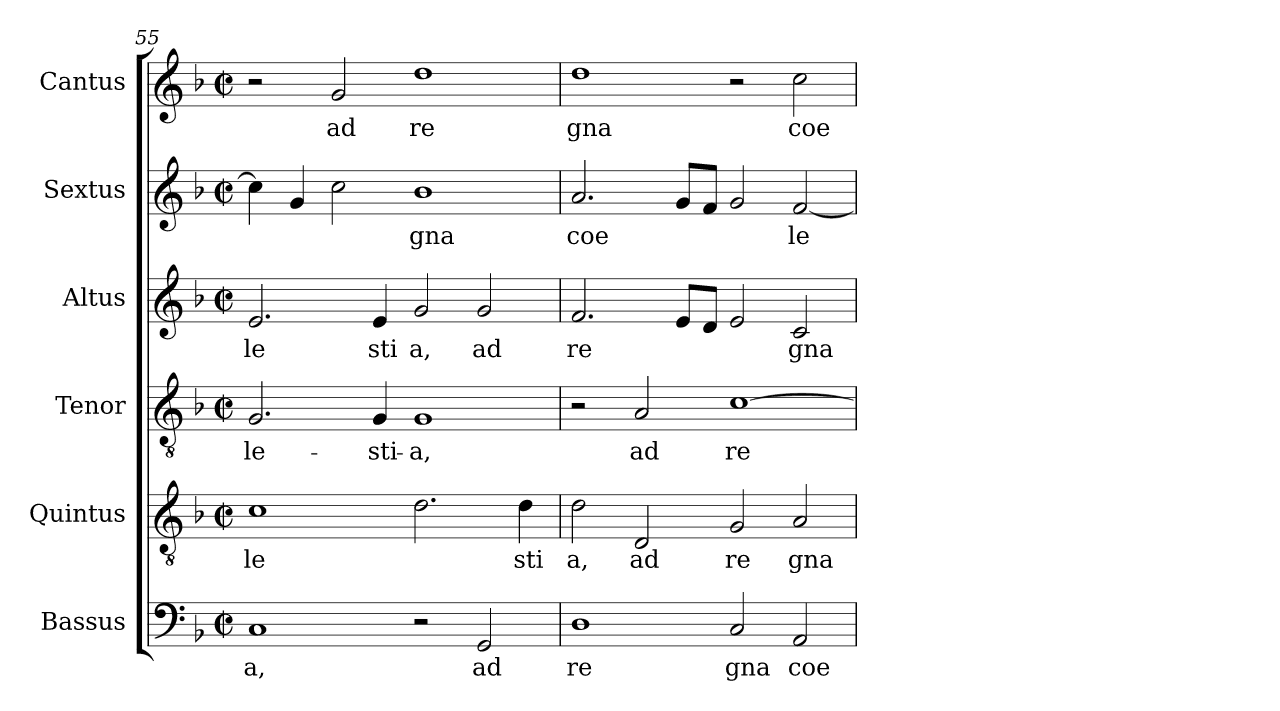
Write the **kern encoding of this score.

**kern	**text	**kern	**text	**kern	**text	**kern	**text	**kern	**text	**kern	**text
*part6	*part6	*part5	*part5	*part4	*part4	*part3	*part3	*part2	*part2	*part1	*part1
*staff6	*staff6	*staff5	*staff5	*staff4	*staff4	*staff3	*staff3	*staff2	*staff2	*staff1	*staff1
*I"Bassus	*	*I"Quintus	*	*I"Tenor	*	*I"Altus	*	*I"Sextus	*	*I"Cantus	*
*clefF4	*	*clefGv2	*	*clefGv2	*	*clefG2	*	*clefG2	*	*clefG2	*
*k[b-]	*	*k[b-]	*	*k[b-]	*	*k[b-]	*	*k[b-]	*	*k[b-]	*
*F:	*	*F:	*	*F:	*	*F:	*	*F:	*	*F:	*
*M2/2	*	*M2/2	*	*M2/2	*	*M2/2	*	*M2/2	*	*M2/2	*
*met(c|)	*	*met(c|)	*	*met(c|)	*	*met(c|)	*	*met(c|)	*	*met(c|)	*
=55	=55	=55	=55	=55	=55	=55	=55	=55	=55	=55	=55
!	!LO:LY:b:cj	!	!LO:LY:b:cj	!	!LO:LY:b:cj	!	!LO:LY:b:cj	!	!	!	!
1C	a,	1c	le	2.G/	-le-	2.e/	le	4cc\]	.	2r	.
.	.	.	.	.	.	.	.	4g/	.	.	.
!	!	!	!	!	!	!	!	!	!	!	!LO:LY:b:cj
.	.	.	.	.	.	.	.	2cc\	.	2g/	ad
!	!	!	!	!	!LO:LY:b:cj	!	!LO:LY:b:cj	!	!	!	!
.	.	.	.	4G/	-sti-	4e/	sti	.	.	.	.
!	!	!	!	!	!LO:LY:b:cj	!	!LO:LY:b:cj	!	!LO:LY:b:cj	!	!LO:LY:b:cj
2r	.	2.d\	.	1G	-a,	2g/	a,	1b-	gna	1dd	re
!	!LO:LY:b:cj	!	!	!	!	!	!LO:LY:b:cj	!	!	!	!
2GG/	ad	.	.	.	.	2g/	ad	.	.	.	.
!	!	!	!LO:LY:b:cj	!	!	!	!	!	!	!	!
.	.	4d\	sti	.	.	.	.	.	.	.	.
=56	=56	=56	=56	=56	=56	=56	=56	=56	=56	=56	=56
!	!LO:LY:b:cj	!	!LO:LY:b:cj	!	!	!	!LO:LY:b:cj	!	!LO:LY:b	!	!LO:LY:b:cj
1D	re	2d\	a,	2r	.	2.f/	re	2.a/	coe	1dd	gna
!	!	!	!LO:LY:b:cj	!	!LO:LY:b:cj	!	!	!	!	!	!
.	.	2D/	ad	2A/	ad	.	.	.	.	.	.
.	.	.	.	.	.	8e/L	.	8g/L	.	.	.
.	.	.	.	.	.	8d/J	.	8f/J	.	.	.
!	!LO:LY:b:cj	!	!LO:LY:b:cj	!	!LO:LY:b:cj	!	!	!	!	!	!
2C/	gna	2G/	re	[<1c	re-	2e/	.	2g/	.	2r	.
!	!LO:LY:b:cj	!	!LO:LY:b:cj	!	!	!	!LO:LY:b:cj	!	!LO:LY:b:cj	!	!LO:LY:b
2AA/	coe	2A/	gna	.	.	2c/	gna	[>2f/	le	2cc\	coe
=	=	=	=	=	=	=	=	=	=	=	=
*-	*-	*-	*-	*-	*-	*-	*-	*-	*-	*-	*-
